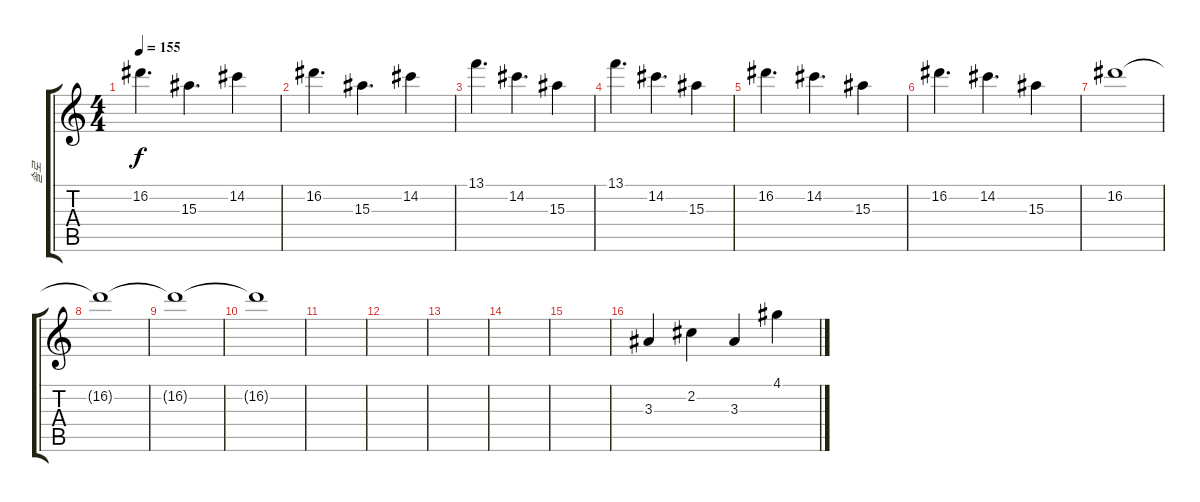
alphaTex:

\track ("솔로" "솔로") {instrument acousticguitarsteel}
\staff {score tabs}
\tuning (E4 B3 G3 D3 A2 E2) {hide}
\ts (4 4)
\tempo 155
\clef g2
\ks c
16.2.4{d dy f} 15.3.4{d} 14.2.4 |
16.2.4{d} 15.3.4{d} 14.2.4 |
13.1.4{d} 14.2.4{d} 15.3.4 |
13.1.4{d} 14.2.4{d} 15.3.4 |
16.2.4{d} 14.2.4{d} 15.3.4 |
16.2.4{d} 14.2.4{d} 15.3.4 |
16.2.1 |
16.2{t}.1 |
16.2{t}.1 |
16.2{t}.1 |
|
|
|
|
|
3.3.4 2.2.4 3.3.4 4.1.4
